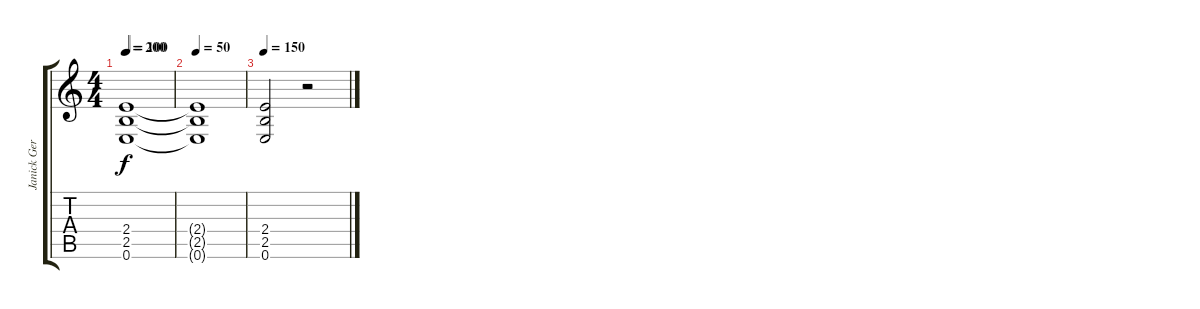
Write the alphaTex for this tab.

\track ("Janick Gers" "Janick Ger") {instrument distortionguitar}
\staff {score tabs}
\tuning (E4 B3 G3 D3 A2 E2) {hide}
\ts (4 4)
\tempo 200
\tempo (100 0.03125)
\clef g2
\ks c
(2.4 2.5 0.6).1{dy f} |
\tempo 50
(2.4{t} 2.5{t} 0.6{t}).1 |
\tempo 150
(2.4 2.5 0.6).2 r.2
